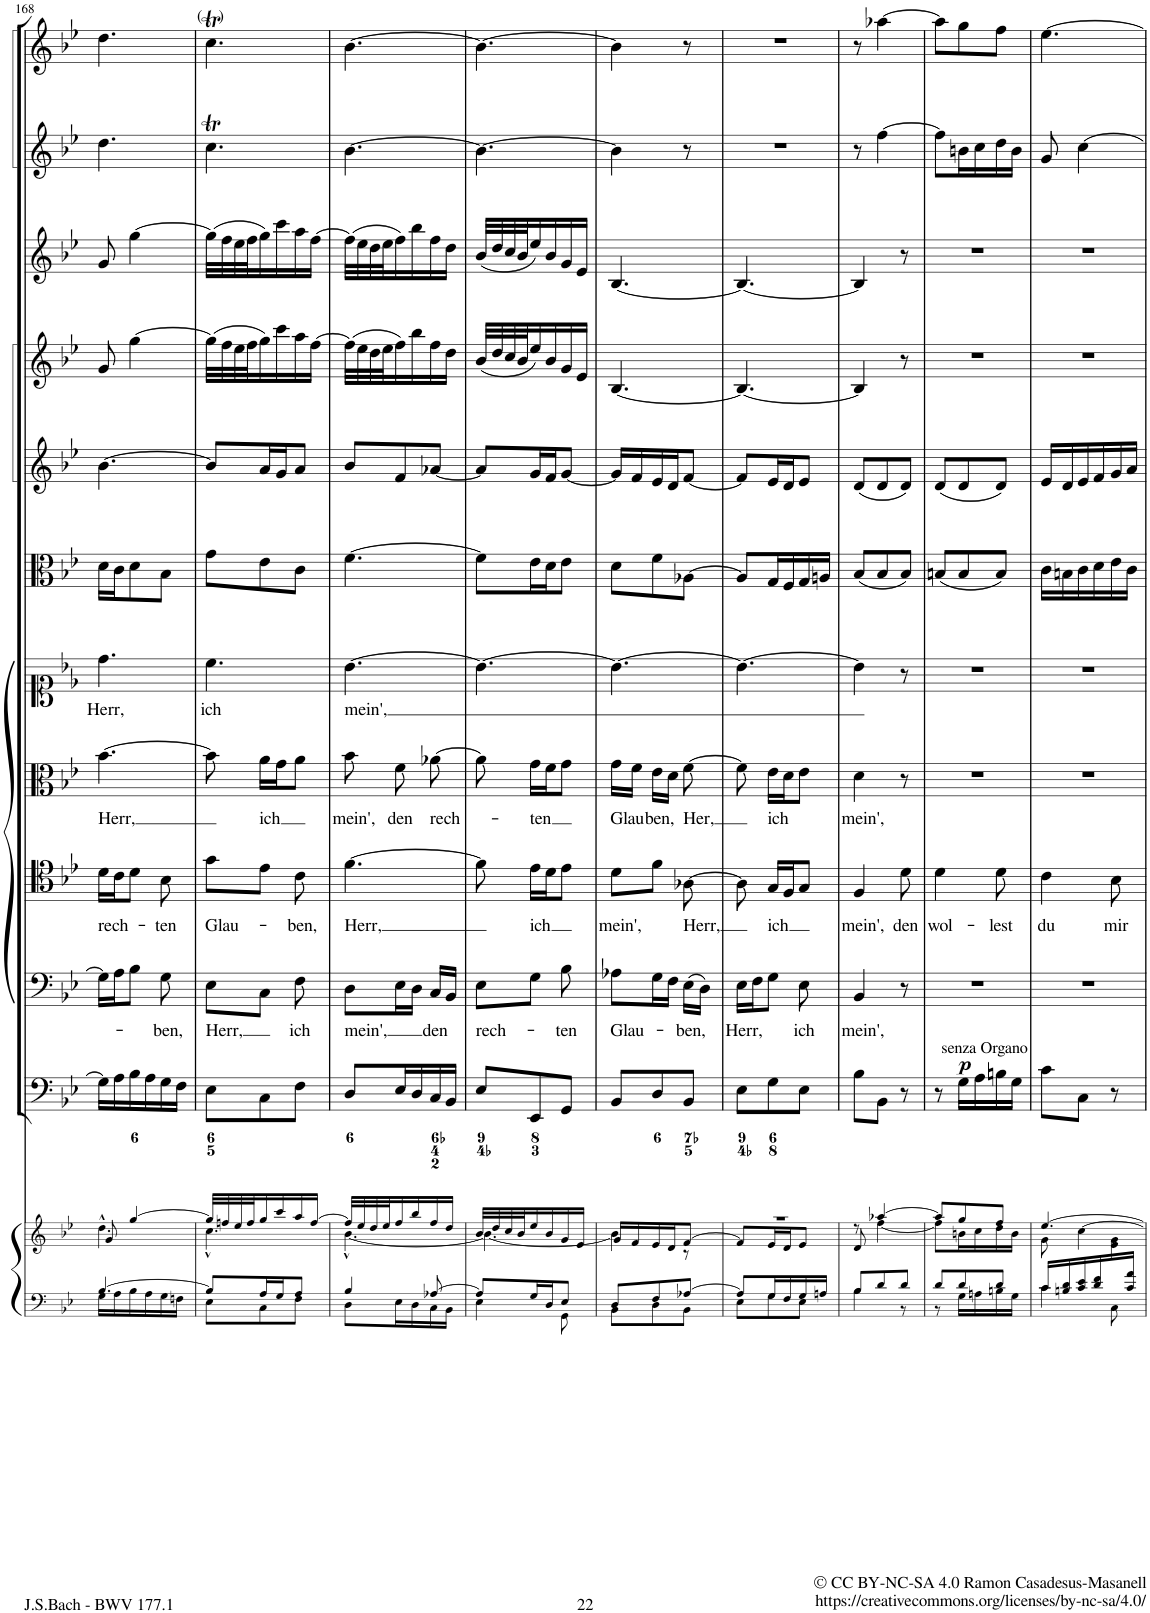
**kern	**kern	**kern	**dynam	**kern	**text	**kern	**text	**kern	**text	**kern	**text	**kern	**kern	**kern	**kern	**kern	**kern
*part12	*part12	*part11	*part11	*part10	*part10	*part9	*part9	*part8	*part8	*part7	*part7	*part6	*part5	*part4	*part3	*part2	*part1
*staff13	*staff12	*staff11	*staff11	*staff10	*staff10	*staff9	*staff9	*staff8	*staff8	*staff7	*staff7	*staff6	*staff5	*staff4	*staff3	*staff2	*staff1
*I"Piano reduction	*	*I"Continuo	*	*I"Basso	*	*I"Tenore	*	*I"Alto	*	*I"Soprano	*	*I"Viola	*I"Violino II	*I"Violino I	*I"Violino concertante	*I"Oboe II	*I"Oboe I
*I'Pno	*	*	*	*	*	*	*	*	*	*	*	*I'Vla	*I'Vln	*I'Vln	*I'Vln	*I'Ob	*I'Ob
!!LO:PB:g=z
*clefF4	*clefG2	*clefF4	*	*clefF4	*	*clefC4	*	*clefC3	*	*clefC1	*	*clefC3	*clefG2	*clefG2	*clefG2	*clefG2	*clefG2
*k[b-e-]	*k[b-e-]	*k[b-e-]	*	*k[b-e-]	*	*k[b-e-]	*	*k[b-e-]	*	*k[b-e-]	*	*k[b-e-]	*k[b-e-]	*k[b-e-]	*k[b-e-]	*k[b-e-]	*k[b-e-]
*M3/8	*M3/8	*M3/8	*	*M3/8	*	*M3/8	*	*M3/8	*	*M3/8	*	*M3/8	*M3/8	*M3/8	*M3/8	*M3/8	*M3/8
=168	=168	=168	=168	=168	=168	=168	=168	=168	=168	=168	=168	=168	=168	=168	=168	=168	=168
*^	*^	*	*	*	*	*	*	*	*	*	*	*	*	*	*	*	*
!	!	!	!	!	!	!	!	!	!LO:LY:b	!	!LO:LY:b	!	!LO:LY:b	!	!	!	!	!	!
[4.B-/	16G\LL	8g/	4.dd^^\	16G\LL]	.	16G\LL]	.	16d\LL	rech-	[4.b-\	Herr,	4.dd\	Herr,	16d\LL	[4.b-\	8g/	8g/	4.dd\	4.dd\
.	16A\	.	.	16A\	.	16A\J	.	16c\J	.	.	.	.	.	16c\J	.	.	.	.	.
.	16B-\	[4gg/	.	16B-\	.	8B-\J	.	8d\J	.	.	.	.	.	8d\	.	[4gg\	[4gg\	.	.
.	16A\	.	.	16A\	.	.	.	.	.	.	.	.	.	.	.	.	.	.	.
!	!	!	!	!	!	!	!LO:LY:b	!	!LO:LY:b	!	!	!	!	!	!	!	!	!	!
.	16G\	.	.	16G\	.	8G\	-ben,	8B-\	-ten	.	.	.	.	8B-\J	.	.	.	.	.
.	16Fn\JJ	.	.	16F\JJ	.	.	.	.	.	.	.	.	.	.	.	.	.	.	.
=169	=169	=169	=169	=169	=169	=169	=169	=169	=169	=169	=169	=169	=169	=169	=169	=169	=169	=169	=169
!	!	!	!	!	!	!	!	!	!	!	!	!	!	!	!	!	!	!	!LO:TX:a:t=(    )
!	!	!	!	!	!	!	!LO:LY:b	!	!LO:LY:b	!	!	!	!LO:LY:b	!	!	!	!	!	!
8B-/L]	8E-\L	32gg/LLL]	4.cc^^\	8E-\L	.	8E-\L	Herr,	8g\L	Glau-	8b-\]	.	4.cc\	ich	8g\L	8b-/L]	(32gg\LLL]	(32gg\LLL]	4.ccT\	4.ccT\
.	.	32ffn/	.	.	.	.	.	.	.	.	.	.	.	.	.	32ff\	32ff\	.	.
.	.	32ee-/	.	.	.	.	.	.	.	.	.	.	.	.	.	32ee-\	32ee-\	.	.
.	.	32ff/J	.	.	.	.	.	.	.	.	.	.	.	.	.	32ff\J	32ff\J	.	.
!	!	!	!	!	!	!	!	!	!	!	!LO:LY:b	!	!	!	!	!	!	!	!
16A/L	8C\	16gg/	.	8C\	.	8C\J	.	8e-\J	.	16a\LL	ich	.	.	8e-\	16a/L	16gg\)	16gg\)	.	.
16G/J	.	16ccc/	.	.	.	.	.	.	.	16g\J	.	.	.	.	16g/J	16ccc\	16ccc\	.	.
!	!	!	!	!	!	!	!LO:LY:b	!	!LO:LY:b	!	!	!	!	!	!	!	!	!	!
8A/J	8F\J	16aa/	.	8F\J	.	8F\	ich	8c\	-ben,	8a\J	.	.	.	8c\J	8a/J	16aa\	16aa\	.	.
.	.	[16ff/JJ	.	.	.	.	.	.	.	.	.	.	.	.	.	[16ff\JJ	[16ff\JJ	.	.
=170	=170	=170	=170	=170	=170	=170	=170	=170	=170	=170	=170	=170	=170	=170	=170	=170	=170	=170	=170
!	!	!	!	!	!	!	!LO:LY:b	!	!LO:LY:b	!	!LO:LY:b	!	!LO:LY:b	!	!	!	!	!	!
4B-/	8D\L	32ff/LLL]	[4.b-^^\	8D/L	.	8D\L	mein',	[4.f\	Herr,	8b-\	mein',	[4.b-\	mein',	[4.f\	8b-/L	(32ff\LLL]	(32ff\LLL]	[4.b-\	[4.b-\
.	.	32ee-/	.	.	.	.	.	.	.	.	.	.	.	.	.	32ee-\	32ee-\	.	.
.	.	32dd/	.	.	.	.	.	.	.	.	.	.	.	.	.	32dd\	32dd\	.	.
.	.	32ee-/J	.	.	.	.	.	.	.	.	.	.	.	.	.	32ee-\J	32ee-\J	.	.
!	!	!	!	!	!	!	!	!	!	!	!LO:LY:b	!	!	!	!	!	!	!	!
.	16E-\L	16ff/	.	16E-/L	.	16E-\L	.	.	.	8f\	den	.	.	.	8f/	16ff\)	16ff\)	.	.
.	16D\	16bb-/	.	16D/	.	16D\JJ	.	.	.	.	.	.	.	.	.	16bb-\	16bb-\	.	.
!	!	!	!	!	!	!	!LO:LY:b	!	!	!	!LO:LY:b	!	!	!	!	!	!	!	!
[8A-X/	16C\	16ff/	.	16C/	.	16C/LL	den	.	.	[8a-X\	rech-	.	.	.	[8a-X/J	16ff\	16ff\	.	.
.	16BB-\JJ	16dd/JJ	.	16BB-/JJ	.	16BB-/JJ	.	.	.	.	.	.	.	.	.	16dd\JJ	16dd\JJ	.	.
=171	=171	=171	=171	=171	=171	=171	=171	=171	=171	=171	=171	=171	=171	=171	=171	=171	=171	=171	=171
!	!	!	!	!	!	!	!LO:LY:b	!	!	!	!	!	!	!	!	!	!	!	!
8A-/L]	4E-\	32b-/LLL	4.b-\_	8E-/L	.	8E-\L	rech-	8f\]	.	8a-\]	.	4.b-\_	.	8f\L]	8a-/L]	(32b-/LLL	(32b-/LLL	4.b-\_	4.b-\_
.	.	32dd/	.	.	.	.	.	.	.	.	.	.	.	.	.	32dd/	32dd/	.	.
.	.	32cc/	.	.	.	.	.	.	.	.	.	.	.	.	.	32cc/	32cc/	.	.
.	.	32b-/J	.	.	.	.	.	.	.	.	.	.	.	.	.	32b-/J	32b-/J	.	.
!	!	!	!	!	!	!	!	!	!LO:LY:b	!	!LO:LY:b	!	!	!	!	!	!	!	!
16G/L	.	16ee-/	.	8EE-/	.	8G\J	.	16e-\LL	ich	16g\LL	-ten	.	.	16e-\L	16g/L	16ee-/)	16ee-/)	.	.
16D/J	.	16b-/	.	.	.	.	.	16d\J	.	16f\J	.	.	.	16d\J	16f/J	16b-/	16b-/	.	.
!	!	!	!	!	!	!	!LO:LY:b	!	!	!	!	!	!	!	!	!	!	!	!
8E-/J	8GG\	16g/	.	8GG/J	.	8B-\	-ten	8e-\J	.	8g\J	.	.	.	8e-\J	[8g/J	16g/	16g/	.	.
.	.	16e-/JJ	.	.	.	.	.	.	.	.	.	.	.	.	.	16e-/JJ	16e-/JJ	.	.
=172	=172	=172	=172	=172	=172	=172	=172	=172	=172	=172	=172	=172	=172	=172	=172	=172	=172	=172	=172
!	!	!	!	!	!	!	!LO:LY:b	!	!LO:LY:b	!	!LO:LY:b	!	!	!	!	!	!	!	!
8D/L	8BB-\L	16g/LL	4b-\]	8BB-/L	.	8A-X\L	Glau-	8d\L	mein',	16g\LL	Glau-	4.b-\_	.	8d\L	16g/LL]	[4.B-/	[4.B-/	4b-\]	4b-\]
.	.	16f/	.	.	.	.	.	.	.	16f\JJ	.	.	.	.	16f/	.	.	.	.
!	!	!	!	!	!	!	!	!	!	!	!LO:LY:b	!	!	!	!	!	!	!	!
8F/	8D\	16e-/	.	8D/	.	16G\L	.	8f\J	.	16e-\LL	-ben,	.	.	8f\	16e-/	.	.	.	.
.	.	16d/J	.	.	.	16F\JJ	.	.	.	16d\JJ	.	.	.	.	16d/J	.	.	.	.
!	!	!	!	!	!	!	!LO:LY:b	!	!LO:LY:b	!	!LO:LY:b	!	!	!	!	!	!	!	!
[8A-X/J	8BB-\J	[8f/J	8r	8BB-/J	.	(16E-\LL	-ben,	[8A-X\	Herr,	[8f\	Her,	.	.	[8A-X\J	[8f/J	.	.	8r	8r
.	.	.	.	.	.	16D\JJ)	.	.	.	.	.	.	.	.	.	.	.	.	.
=173	=173	=173	=173	=173	=173	=173	=173	=173	=173	=173	=173	=173	=173	=173	=173	=173	=173	=173	=173
!	!	!	!	!	!	!	!LO:LY:b	!	!	!	!	!	!	!	!	!	!	!	!
8A-/L]	8E-\L	4.r	8f/L]	8E-\L	.	16E-\LL	Herr,	8A-\]	.	8f\]	.	4.b-\_	.	8A-/L]	8f/L]	4.B-/_	4.B-/_	4.r	4.r
.	.	.	.	.	.	16F\J	.	.	.	.	.	.	.	.	.	.	.	.	.
!	!	!	!	!	!	!	!	!	!LO:LY:b	!	!LO:LY:b	!	!	!	!	!	!	!	!
16G/L	8G\	.	16e-/L	8G\	.	8G\J	.	16G/LL	ich	16e-\LL	ich	.	.	16G/L	16e-/L	.	.	.	.
16F/	.	.	16d/J	.	.	.	.	16F/J	.	16d\J	.	.	.	16F/	16d/J	.	.	.	.
!	!	!	!	!	!	!	!LO:LY:b	!	!	!	!	!	!	!	!	!	!	!	!
16G/	8E-\J	.	8e-/J	8E-\J	.	8E-\	ich	8G/J	.	8e-\J	.	.	.	16G/	8e-/J	.	.	.	.
16An/JJ	.	.	.	.	.	.	.	.	.	.	.	.	.	16An/JJ	.	.	.	.	.
=174	=174	=174	=174	=174	=174	=174	=174	=174	=174	=174	=174	=174	=174	=174	=174	=174	=174	=174	=174
!	!	!	!	!	!	!	!LO:LY:b	!	!LO:LY:b	!	!LO:LY:b	!	!	!	!	!	!	!	!
8B-/L	4B-\	8r	8d/	8B-\L	.	4BB-/	mein',	4F/	mein',	4d\	mein',	4b-\]	.	(8B-/L	(8d/L	4B-/]	4B-/]	8r	8r
8d/	.	[4aa-X/	[4ff\	8BB-\J	.	.	.	.	.	.	.	.	.	8B-/	8d/	.	.	[4ff\	[4aa-X\
!	!	!	!	!	!	!	!	!	!LO:LY:b	!	!	!	!	!	!	!	!	!	!
8d/J	8r	.	.	8r	.	8r	.	8d\	den	8r	.	8r	.	8B-/J)	8d/J)	8r	8r	.	.
=175	=175	=175	=175	=175	=175	=175	=175	=175	=175	=175	=175	=175	=175	=175	=175	=175	=175	=175	=175
!	!	!	!	!	!	!	!	!	!LO:LY:b	!	!	!	!	!	!	!	!	!	!
8d/L	8r	8aa-/L]	8ff\L]	8r	.	4.r	.	4d\	wol-	4.r	.	4.r	.	(8Bn/L	(8d/L	4.r	4.r	8ff\L]	8aa-\L]
!	!	!	!	!LO:TX:a:t=senza Organo	!	!	!	!	!	!	!	!	!	!	!	!	!	!	!
!	!	!	!	!	!LO:DY:a	!	!	!	!	!	!	!	!	!	!	!	!	!	!
8d/	16G\LL	8gg/	16bn\L	16G\LL	p	.	.	.	.	.	.	.	.	8B/	8d/	.	.	16bn\L	8gg\
.	16An\	.	16cc\	16A\	.	.	.	.	.	.	.	.	.	.	.	.	.	16cc\	.
!	!	!	!	!	!	!	!	!	!LO:LY:b	!	!	!	!	!	!	!	!	!	!
8d/J	16Bn\	8ff/J	16dd\	16Bn\	.	.	.	8d\	-lest	.	.	.	.	8B/J)	8d/J)	.	.	16dd\	8ff\J
.	16G\JJ	.	16b\JJ	16G\JJ	.	.	.	.	.	.	.	.	.	.	.	.	.	16b\JJ	.
=176	=176	=176	=176	=176	=176	=176	=176	=176	=176	=176	=176	=176	=176	=176	=176	=176	=176	=176	=176
*	*	*	*^	*	*	*	*	*	*	*	*	*	*	*	*	*	*	*	*
!	!	!	!	!	!	!	!	!	!	!LO:LY:b	!	!	!	!	!	!	!	!	!	!
16c/LL	4c\	[4.ee-/	8g\	4ryy	8c\L	.	4.r	.	4c\	du	4.r	.	4.r	.	16c\LL	16e-/LL	4.r	4.r	8g/	[4.ee-\
16Bn/ 16d/	.	.	.	.	.	.	.	.	.	.	.	.	.	.	16Bn\	16d/	.	.	.	.
16c/ 16e-/	.	.	[>4cc\	.	8C\J	.	.	.	.	.	.	.	.	.	16c\	16e-/	.	.	[4cc\	.
16d/ 16f/	.	.	.	.	.	.	.	.	.	.	.	.	.	.	16d\	16f/	.	.	.	.
!	!	!	!	!	!	!	!	!	!	!LO:LY:b	!	!	!	!	!	!	!	!	!	!
16ryy	8C\	.	.	16e-\ 16g\	8r	.	.	.	8B-\	mir	.	.	.	.	16e-\	16g/	.	.	.	.
16c/ 16a/JJ	.	.	.	16ryy	.	.	.	.	.	.	.	.	.	.	16c\JJ	16a/JJ	.	.	.	.
*v	*v	*	*	*	*	*	*	*	*	*	*	*	*	*	*	*	*	*	*	*
*	*v	*v	*v	*	*	*	*	*	*	*	*	*	*	*	*	*	*	*	*
=	=	=	=	=	=	=	=	=	=	=	=	=	=	=	=	=	=
*-	*-	*-	*-	*-	*-	*-	*-	*-	*-	*-	*-	*-	*-	*-	*-	*-	*-
